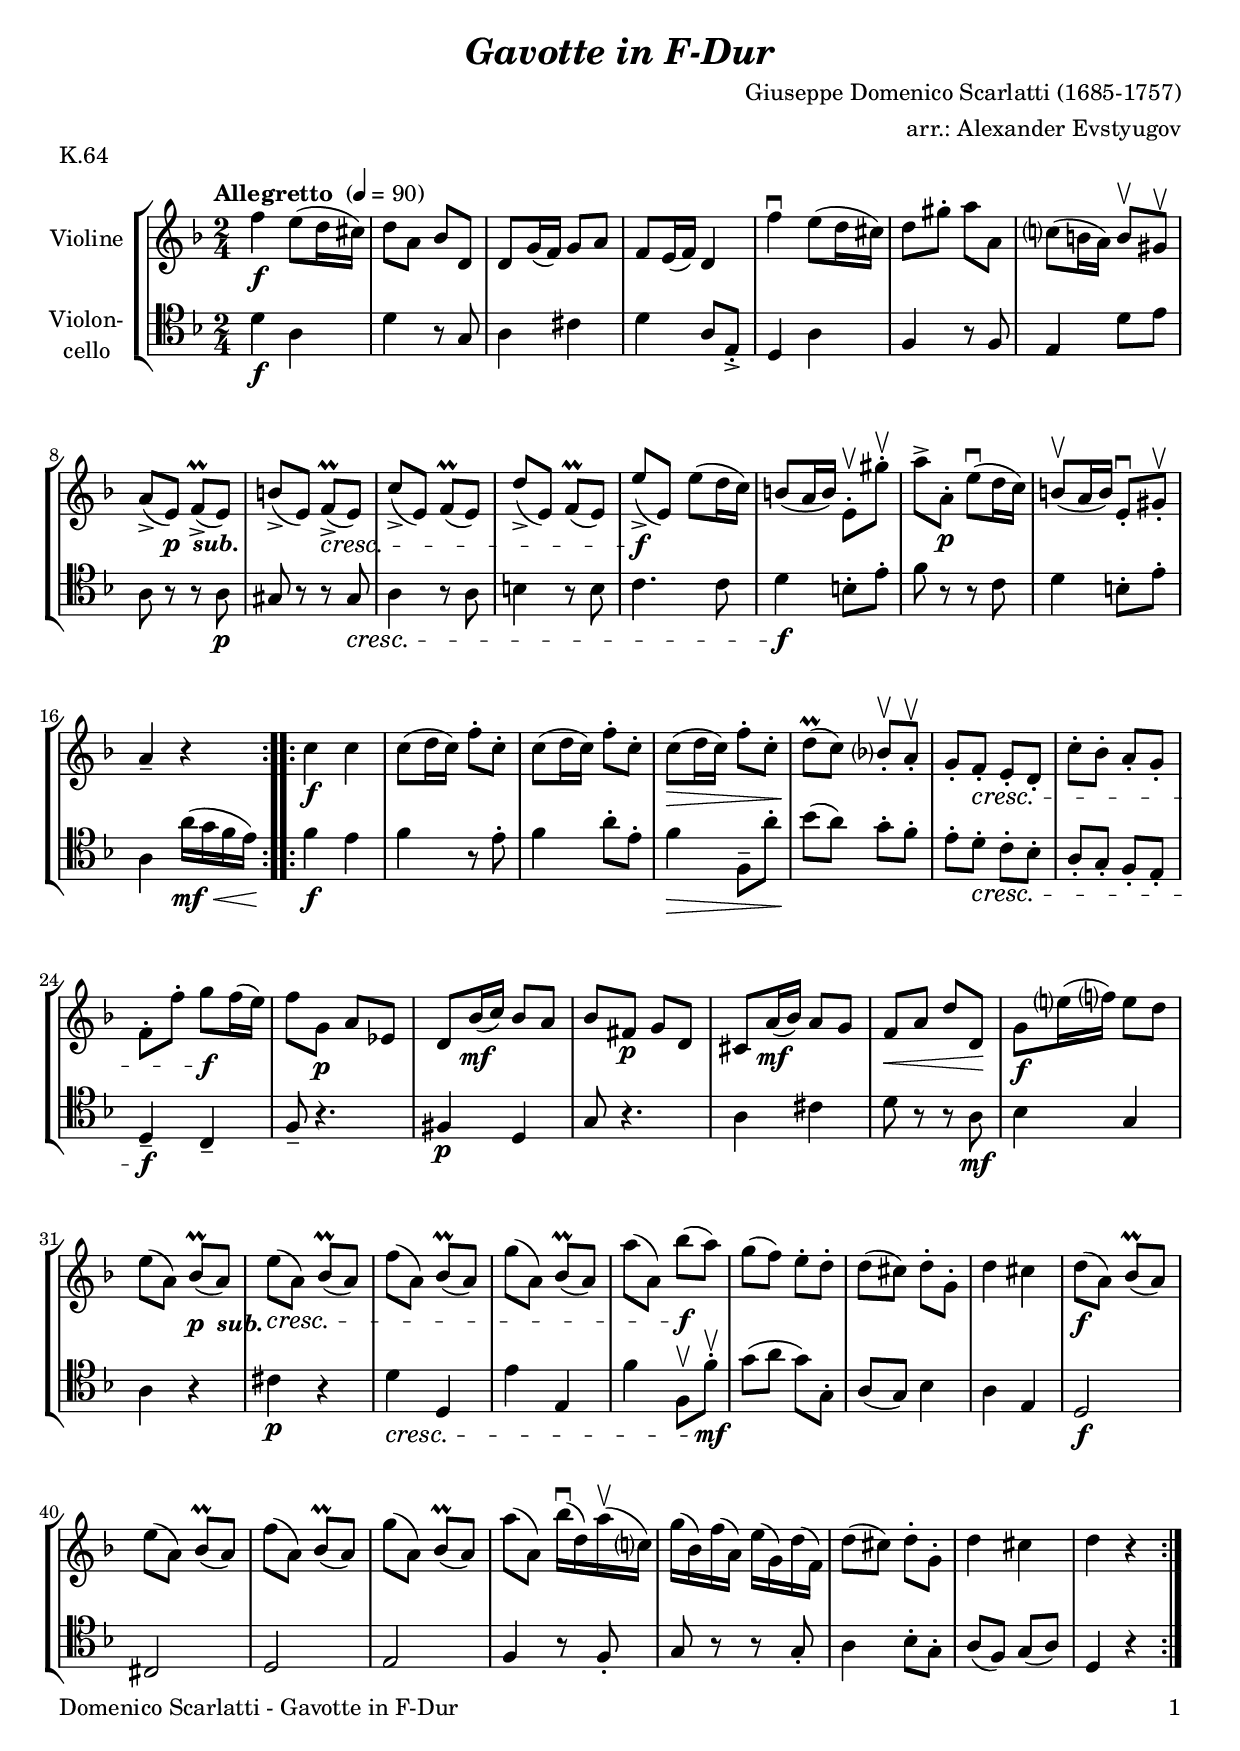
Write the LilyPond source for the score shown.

\version "2.24.4"
\include "deutsch.ly"
  
#(set-global-staff-size 20)

\header {
  title     = \markup \bold \italic "Gavotte in F-Dur"
  composer  = "Giuseppe Domenico Scarlatti (1685-1757)"
  arranger  = "arr.: Alexander Evstyugov"
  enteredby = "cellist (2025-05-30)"
  piece     = "K.64"
}

voiceconsts = {
  \key f \major
  \time 2/4
  \clef "treble"
%  \numericTimeSignature
  \compressEmptyMeasures
% Set default beaming for all staves
%  \set Timing.beamExceptions = #'()
%  \set Timing.baseMoment     = #(ly:make-moment 1 4)
%  \set Timing.beatStructure  = #'(1 1 1)
  \tempo "Allegretto " 4=90
}

mipz = "pizzicato strings"
mivl = "violin"
miva = "viola"
mivc = "cello"

psub = \markup { \dynamic p \bold \italic " sub." }

va = \relative c'' {
  \voiceconsts

  \repeat volta 2 {
    f4\f e8( d16 cis)
    d8 a b d,
    d g16( f) g8 a
    f e16( f) d4

    f'\downbow e8( d16 cis)
    d8 gis-. a a,
    c?( h16 a) h8\upbow gis\upbow
    a(-> e)_\psub f(->\prall e)

    h'(-> e,) f(->\prall\cresc e)
    c'(-> e,) f(\prall e)
    d'(-> e,) f8(\prall e)
    e'(->\f e,) e'( d16 c)

    h8( a16 h) e,8-.\upbow gis'-.\upbow
    a-> a,-.\p e'(\downbow d16 c)
    h8(\upbow a16 h) e,8-.\downbow gis-.\upbow
    a4-- r
  }

  \repeat volta 2 {
    c\f c
    c8( d16 c) f8-. c-.
    c( d16 c) f8-. c-.
    c(\> d16 c) f8-. c-.

    d(\prall\! c) b?-.\upbow a-.\upbow
    g-. f-.\cresc e-. d-.
    c'-. b-. a-. g-.
    f-. f'-. g\f f16( e)

    f8 g,\p a es
    d b'16(\mf c) b8 a
    b fis\p g d
    cis a'16(\mf b) a8 g

    f\< a d d,\!
    g\f e'?16( f?) e8 d
    e( a,) b(\prall_\psub a)
    e'(\cresc a,) b(\prall a)

    f'( a,) b(\prall a)
    g'( a,) b(\prall a)
    a'( a,) b'(\f a)
    g( f) e-. d-.

    d( cis) d-. g,-.
    d'4 cis
    d8(\f a) b(\prall a)
    e'( a,) b(\prall a)

    f'( a,) b(\prall a)
    g'( a,) b(\prall a)
    a'( a,) b'16(\downbow d,) a'(\upbow c,?)
    g'( b,) f'( a,) e'( g,) d'( f,)

    d'8( cis) d-. g,-.
    d'4 cis
    d r
  }
}

vb = \relative c' {
  \voiceconsts
  \clef "tenor"
  
  \repeat volta 2 {
    d4\f a
    d r8 g,
    a4 cis
    d a8 e-.->

    d4 a'
    f r8 f
    e4 d'8 e
    a, r r a\p

    gis r r gis\cresc
    a4 r8 a
    h4 r8 h
    c4. c8

    d4\f h8-. e-.
    f r r c
    d4 h8-. e-.
    a,4 a'16(\mf\< g f e)\!
  }

  \repeat volta 2 {
    f4\f e
    f r8 e-.
    f4 a8-. e-.
    f4\> f,8-- a'-.

    b(\! a) g-. f-.
    e-. d-.\cresc c-. b-.
    a-. g-. f-. e-.
    d4--\f c--

    f8-- r4.
    fis4\p d
    g8 r4.
    a4 cis

    d8 r r a\mf
    b4 g
    a r
    cis\p r

    d\cresc d,
    e' e,
    f' f,8\upbow f'-.\upbow\mf
    g( a g) g,-.

    a( g) b4
    a e
    d2\f
    cis

    d
    e
    f4 r8 f-.
    g r r g-.

    a4 b8-. g-. a( f) g( a)
    d,4 r
  }
}


music = \new StaffGroup <<
      \new Staff {
	\set Staff.midiInstrument = \mivl
	\set Staff.instrumentName = \markup \center-column { "Violine" }
	\transpose f f { \va }
      }

      \new Staff {
	\set Staff.midiInstrument = \mivc
	\set Staff.instrumentName = \markup \center-column { "Violon-" "cello" }
	\transpose f f { \vb }
      }
>>

\book {
  \paper {
    print-page-number = ##t
    print-first-page-number = ##t
    ragged-last-bottom = ##f
    oddHeaderMarkup = \markup \null
    evenHeaderMarkup = \markup \null
    oddFooterMarkup = \markup {
      \fill-line {
        \if \should-print-page-number
        "Domenico Scarlatti - Gavotte in F-Dur" \fromproperty #'page:page-number-string
      }
    }
    evenFooterMarkup = \oddFooterMarkup
  } \score {
    \music
    \layout {}
  }

  \score {
    \unfoldRepeats \music

    \midi {
      \context {
        \Score
      }
    }
  }
}
